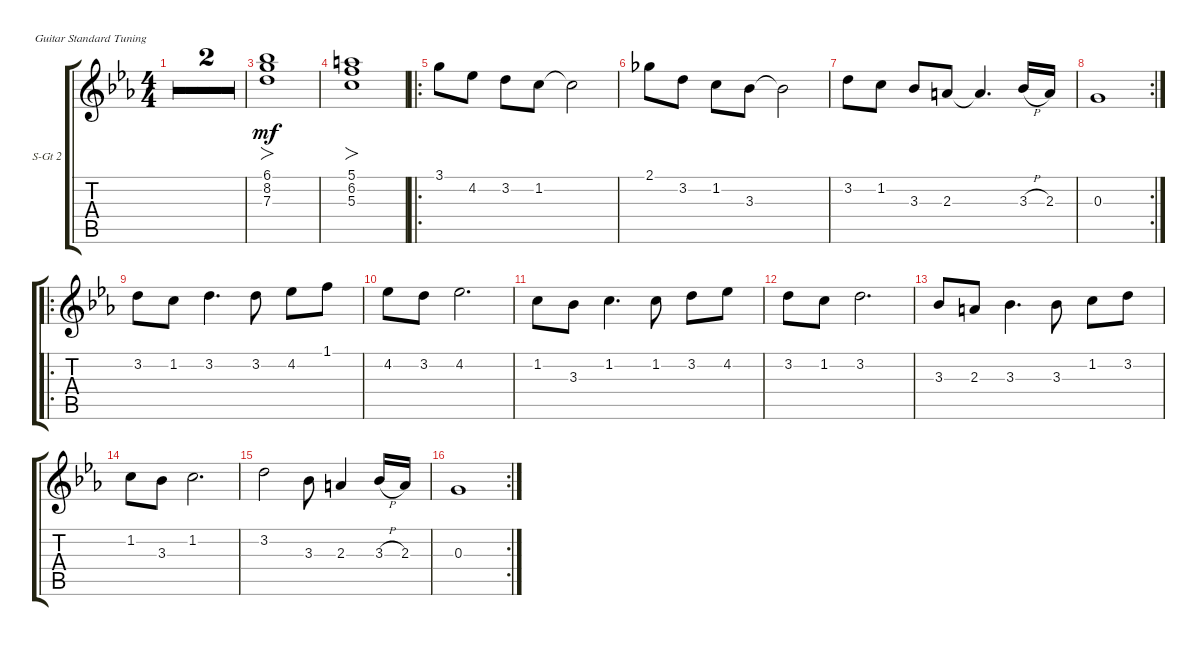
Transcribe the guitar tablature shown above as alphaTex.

\defaultSystemsLayout 4
\bracketExtendMode groupsimilarinstruments
\firstSystemTrackNameOrientation horizontal
\otherSystemsTrackNameOrientation horizontal
\track ("Steel Guitar" "S-Gt 2") {multiBarRest instrument acousticguitarsteel}
\staff {score tabs}
\tuning (E4 B3 G3 D3 A2 E2)
\ts (4 4)
\tempo 114
\clef g2
\ks cminor
r.1{dy mf instrument acousticguitarsteel} |
r.1 |
(6.1 8.2 7.3).1{fo} |
(5.3 6.2 5.1).1{fo} |
\ro
3.1.8 4.2.8 3.2.8 1.2.8 1.2{t}.2 |
2.1.8 3.2.8 1.2.8 3.3.8 3.3{t}.2 |
3.2.8 1.2.8 3.3.8 2.3.8 2.3{t}.4{d} 3.3{h}.16 2.3.16 |
\rc 2
0.3.1 |
\ro
3.2.8 1.2.8 3.2.4{d} 3.2.8 4.2.8 1.1.8 |
4.2.8 3.2.8 4.2.2{d} |
1.2.8 3.3.8 1.2.4{d} 1.2.8 3.2.8 4.2.8 |
3.2.8 1.2.8 3.2.2{d} |
3.3.8 2.3.8 3.3.4{d} 3.3.8 1.2.8 3.2.8 |
1.2.8 3.3.8 1.2.2{d} |
3.2.2 3.3.8 2.3.4 3.3{h}.16 2.3.16 |
\rc 2
0.3.1
